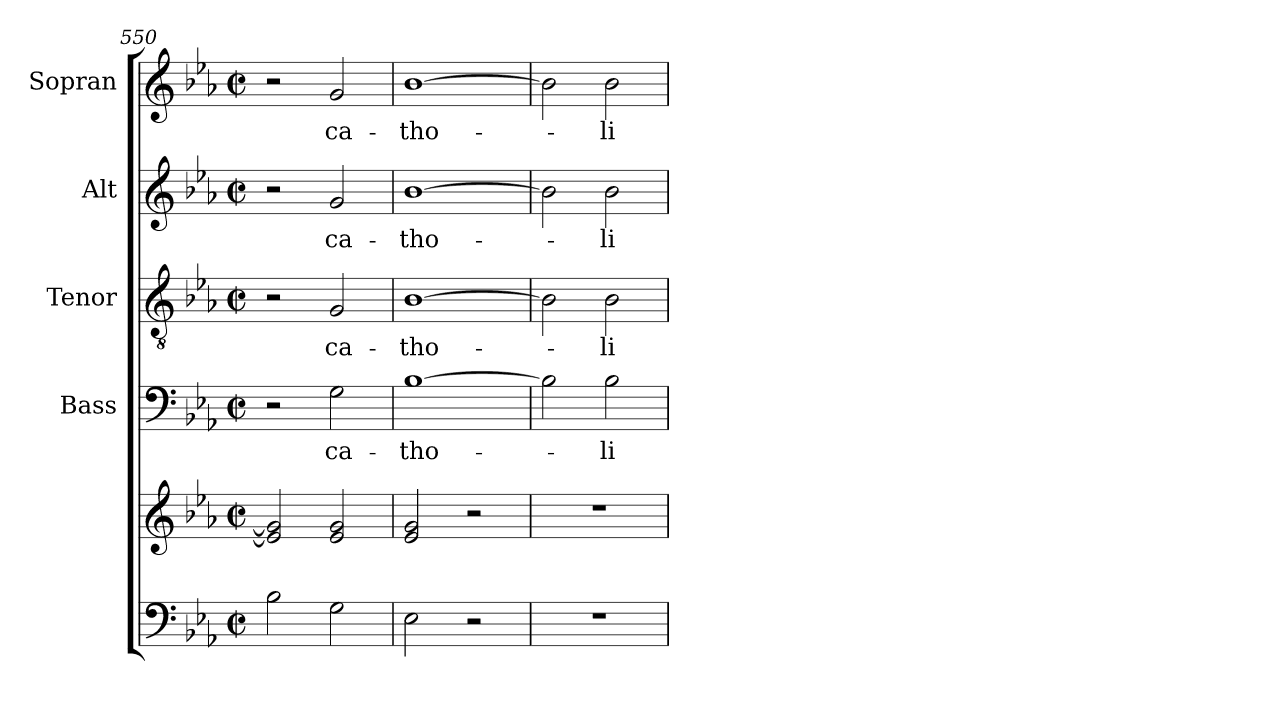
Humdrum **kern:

**kern	**kern	**kern	**text	**kern	**text	**kern	**text	**kern	**text
*part5	*part5	*part4	*part4	*part3	*part3	*part2	*part2	*part1	*part1
*staff6	*staff5	*staff4	*staff4	*staff3	*staff3	*staff2	*staff2	*staff1	*staff1
*	*	*I"Bass	*	*I"Tenor	*	*I"Alt	*	*I"Sopran	*
*	*	*I'B.	*	*I'T.	*	*I'A.	*	*I'S.	*
*clefF4	*clefG2	*clefF4	*	*clefGv2	*	*clefG2	*	*clefG2	*
*k[b-e-a-]	*k[b-e-a-]	*k[b-e-a-]	*	*k[b-e-a-]	*	*k[b-e-a-]	*	*k[b-e-a-]	*
*E-:	*E-:	*E-:	*	*E-:	*	*E-:	*	*E-:	*
*M2/2	*M2/2	*M2/2	*	*M2/2	*	*M2/2	*	*M2/2	*
*met(c|)	*met(c|)	*met(c|)	*	*met(c|)	*	*met(c|)	*	*met(c|)	*
=550	=550	=550	=550	=550	=550	=550	=550	=550	=550
2B-\	2e-/] 2g/]	2r	.	2r	.	2r	.	2r	.
!	!	!	!LO:LY:b	!	!LO:LY:b	!	!LO:LY:b	!	!LO:LY:b
2G\	2e-/ 2g/	2G\	ca-	2G/	ca-	2g/	ca-	2g/	ca-
=551	=551	=551	=551	=551	=551	=551	=551	=551	=551
!	!	!	!LO:LY:b	!	!LO:LY:b	!	!LO:LY:b	!	!LO:LY:b
2E-\	2e-/ 2g/	[1B-	-tho-	[1B-	-tho-	[1b-	-tho-	[1b-	-tho-
2r	2r	.	.	.	.	.	.	.	.
=552	=552	=552	=552	=552	=552	=552	=552	=552	=552
1r	1r	2B-\]	.	2B-\]	.	2b-\]	.	2b-\]	.
!	!	!	!LO:LY:b	!	!LO:LY:b	!	!LO:LY:b	!	!LO:LY:b
.	.	2B-\	-li-	2B-\	-li-	2b-\	-li-	2b-\	-li-
=	=	=	=	=	=	=	=	=	=
*-	*-	*-	*-	*-	*-	*-	*-	*-	*-
